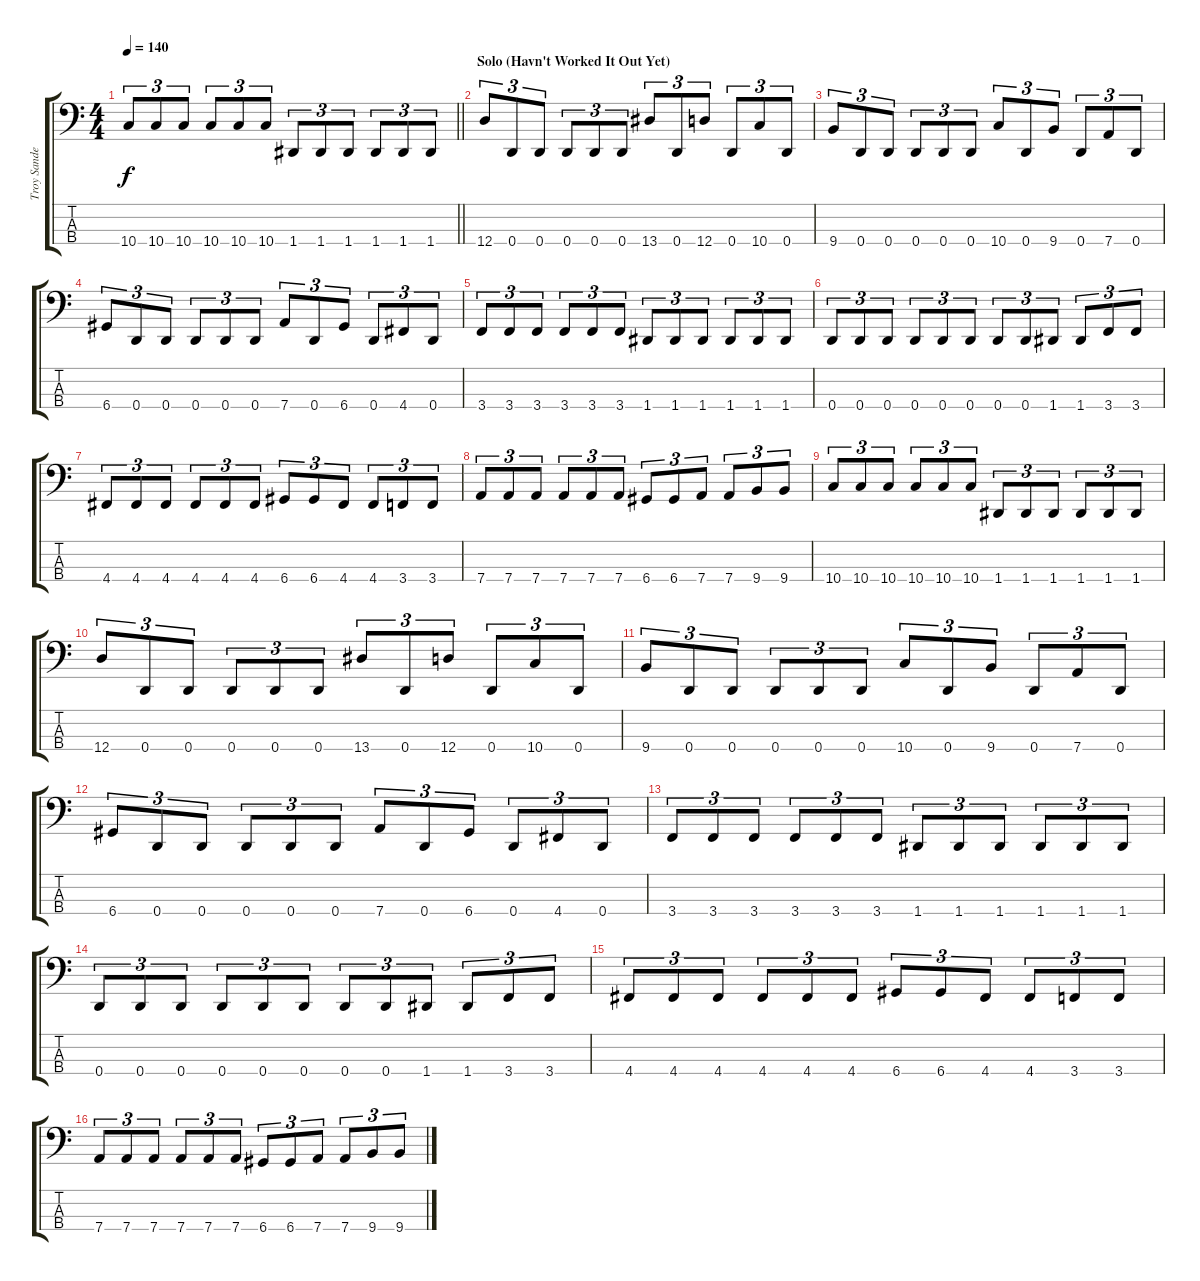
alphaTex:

\track ("Troy Sanders" "Troy Sande") {instrument electricbassfinger}
\staff {score tabs}
\tuning (F2 C2 G1 D1) {hide}
\ts (4 4)
\tempo 140
\clef f4
\barLineRight lightlight
\ks c
10.4.8{tu (3 2) dy f} 10.4.8{tu (3 2)} 10.4.8{tu (3 2)} 10.4.8{tu (3 2)} 10.4.8{tu (3 2)} 10.4.8{tu (3 2)} 1.4.8{tu (3 2)} 1.4.8{tu (3 2)} 1.4.8{tu (3 2)} 1.4.8{tu (3 2)} 1.4.8{tu (3 2)} 1.4.8{tu (3 2)} |
\section ("" "Solo (Havn't Worked It Out Yet)")
12.4.8{tu (3 2)} 0.4.8{tu (3 2)} 0.4.8{tu (3 2)} 0.4.8{tu (3 2)} 0.4.8{tu (3 2)} 0.4.8{tu (3 2)} 13.4.8{tu (3 2)} 0.4.8{tu (3 2)} 12.4.8{tu (3 2)} 0.4.8{tu (3 2)} 10.4.8{tu (3 2)} 0.4.8{tu (3 2)} |
9.4.8{tu (3 2)} 0.4.8{tu (3 2)} 0.4.8{tu (3 2)} 0.4.8{tu (3 2)} 0.4.8{tu (3 2)} 0.4.8{tu (3 2)} 10.4.8{tu (3 2)} 0.4.8{tu (3 2)} 9.4.8{tu (3 2)} 0.4.8{tu (3 2)} 7.4.8{tu (3 2)} 0.4.8{tu (3 2)} |
6.4.8{tu (3 2)} 0.4.8{tu (3 2)} 0.4.8{tu (3 2)} 0.4.8{tu (3 2)} 0.4.8{tu (3 2)} 0.4.8{tu (3 2)} 7.4.8{tu (3 2)} 0.4.8{tu (3 2)} 6.4.8{tu (3 2)} 0.4.8{tu (3 2)} 4.4.8{tu (3 2)} 0.4.8{tu (3 2)} |
3.4.8{tu (3 2)} 3.4.8{tu (3 2)} 3.4.8{tu (3 2)} 3.4.8{tu (3 2)} 3.4.8{tu (3 2)} 3.4.8{tu (3 2)} 1.4.8{tu (3 2)} 1.4.8{tu (3 2)} 1.4.8{tu (3 2)} 1.4.8{tu (3 2)} 1.4.8{tu (3 2)} 1.4.8{tu (3 2)} |
0.4.8{tu (3 2)} 0.4.8{tu (3 2)} 0.4.8{tu (3 2)} 0.4.8{tu (3 2)} 0.4.8{tu (3 2)} 0.4.8{tu (3 2)} 0.4.8{tu (3 2)} 0.4.8{tu (3 2)} 1.4.8{tu (3 2)} 1.4.8{tu (3 2)} 3.4.8{tu (3 2)} 3.4.8{tu (3 2)} |
4.4.8{tu (3 2)} 4.4.8{tu (3 2)} 4.4.8{tu (3 2)} 4.4.8{tu (3 2)} 4.4.8{tu (3 2)} 4.4.8{tu (3 2)} 6.4.8{tu (3 2)} 6.4.8{tu (3 2)} 4.4.8{tu (3 2)} 4.4.8{tu (3 2)} 3.4.8{tu (3 2)} 3.4.8{tu (3 2)} |
7.4.8{tu (3 2)} 7.4.8{tu (3 2)} 7.4.8{tu (3 2)} 7.4.8{tu (3 2)} 7.4.8{tu (3 2)} 7.4.8{tu (3 2)} 6.4.8{tu (3 2)} 6.4.8{tu (3 2)} 7.4.8{tu (3 2)} 7.4.8{tu (3 2)} 9.4.8{tu (3 2)} 9.4.8{tu (3 2)} |
10.4.8{tu (3 2)} 10.4.8{tu (3 2)} 10.4.8{tu (3 2)} 10.4.8{tu (3 2)} 10.4.8{tu (3 2)} 10.4.8{tu (3 2)} 1.4.8{tu (3 2)} 1.4.8{tu (3 2)} 1.4.8{tu (3 2)} 1.4.8{tu (3 2)} 1.4.8{tu (3 2)} 1.4.8{tu (3 2)} |
12.4.8{tu (3 2)} 0.4.8{tu (3 2)} 0.4.8{tu (3 2)} 0.4.8{tu (3 2)} 0.4.8{tu (3 2)} 0.4.8{tu (3 2)} 13.4.8{tu (3 2)} 0.4.8{tu (3 2)} 12.4.8{tu (3 2)} 0.4.8{tu (3 2)} 10.4.8{tu (3 2)} 0.4.8{tu (3 2)} |
9.4.8{tu (3 2)} 0.4.8{tu (3 2)} 0.4.8{tu (3 2)} 0.4.8{tu (3 2)} 0.4.8{tu (3 2)} 0.4.8{tu (3 2)} 10.4.8{tu (3 2)} 0.4.8{tu (3 2)} 9.4.8{tu (3 2)} 0.4.8{tu (3 2)} 7.4.8{tu (3 2)} 0.4.8{tu (3 2)} |
6.4.8{tu (3 2)} 0.4.8{tu (3 2)} 0.4.8{tu (3 2)} 0.4.8{tu (3 2)} 0.4.8{tu (3 2)} 0.4.8{tu (3 2)} 7.4.8{tu (3 2)} 0.4.8{tu (3 2)} 6.4.8{tu (3 2)} 0.4.8{tu (3 2)} 4.4.8{tu (3 2)} 0.4.8{tu (3 2)} |
3.4.8{tu (3 2)} 3.4.8{tu (3 2)} 3.4.8{tu (3 2)} 3.4.8{tu (3 2)} 3.4.8{tu (3 2)} 3.4.8{tu (3 2)} 1.4.8{tu (3 2)} 1.4.8{tu (3 2)} 1.4.8{tu (3 2)} 1.4.8{tu (3 2)} 1.4.8{tu (3 2)} 1.4.8{tu (3 2)} |
0.4.8{tu (3 2)} 0.4.8{tu (3 2)} 0.4.8{tu (3 2)} 0.4.8{tu (3 2)} 0.4.8{tu (3 2)} 0.4.8{tu (3 2)} 0.4.8{tu (3 2)} 0.4.8{tu (3 2)} 1.4.8{tu (3 2)} 1.4.8{tu (3 2)} 3.4.8{tu (3 2)} 3.4.8{tu (3 2)} |
4.4.8{tu (3 2)} 4.4.8{tu (3 2)} 4.4.8{tu (3 2)} 4.4.8{tu (3 2)} 4.4.8{tu (3 2)} 4.4.8{tu (3 2)} 6.4.8{tu (3 2)} 6.4.8{tu (3 2)} 4.4.8{tu (3 2)} 4.4.8{tu (3 2)} 3.4.8{tu (3 2)} 3.4.8{tu (3 2)} |
7.4.8{tu (3 2)} 7.4.8{tu (3 2)} 7.4.8{tu (3 2)} 7.4.8{tu (3 2)} 7.4.8{tu (3 2)} 7.4.8{tu (3 2)} 6.4.8{tu (3 2)} 6.4.8{tu (3 2)} 7.4.8{tu (3 2)} 7.4.8{tu (3 2)} 9.4.8{tu (3 2)} 9.4.8{tu (3 2)}
